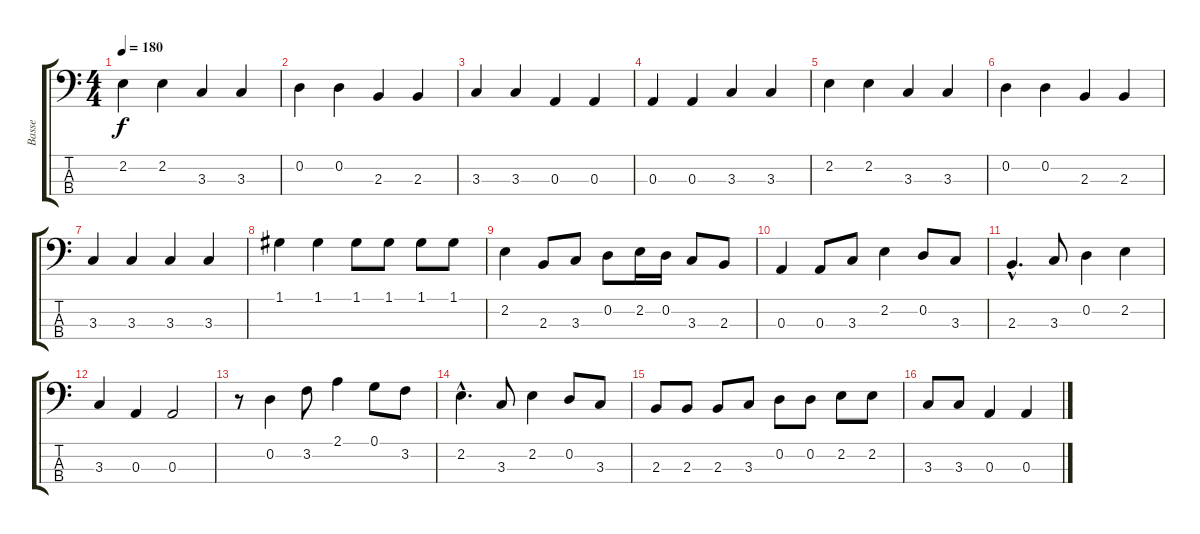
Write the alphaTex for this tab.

\track ("Basse" "Basse") {instrument electricbassfinger}
\staff {score tabs}
\tuning (G2 D2 A1 D1) {hide}
\ts (4 4)
\tempo 180
\clef f4
\ks c
2.2.4{dy f} 2.2.4 3.3.4 3.3.4 |
0.2.4 0.2.4 2.3.4 2.3.4 |
3.3.4 3.3.4 0.3.4 0.3.4 |
0.3.4 0.3.4 3.3.4 3.3.4 |
2.2.4 2.2.4 3.3.4 3.3.4 |
0.2.4 0.2.4 2.3.4 2.3.4 |
3.3.4 3.3.4 3.3.4 3.3.4 |
1.1.4 1.1.4 1.1.8 1.1.8 1.1.8 1.1.8 |
2.2.4 2.3.8 3.3.8 0.2.8 2.2.16 0.2.16 3.3.8 2.3.8 |
0.3.4 0.3.8 3.3.8 2.2.4 0.2.8 3.3.8 |
2.3{hac}.4{d} 3.3.8 0.2.4 2.2.4 |
3.3.4 0.3.4 0.3.2 |
r.8 0.2.4 3.2.8 2.1.4 0.1.8 3.2.8 |
2.2{hac}.4{d} 3.3.8 2.2.4 0.2.8 3.3.8 |
2.3.8 2.3.8 2.3.8 3.3.8 0.2.8 0.2.8 2.2.8 2.2.8 |
3.3.8 3.3.8 0.3.4 0.3.4
